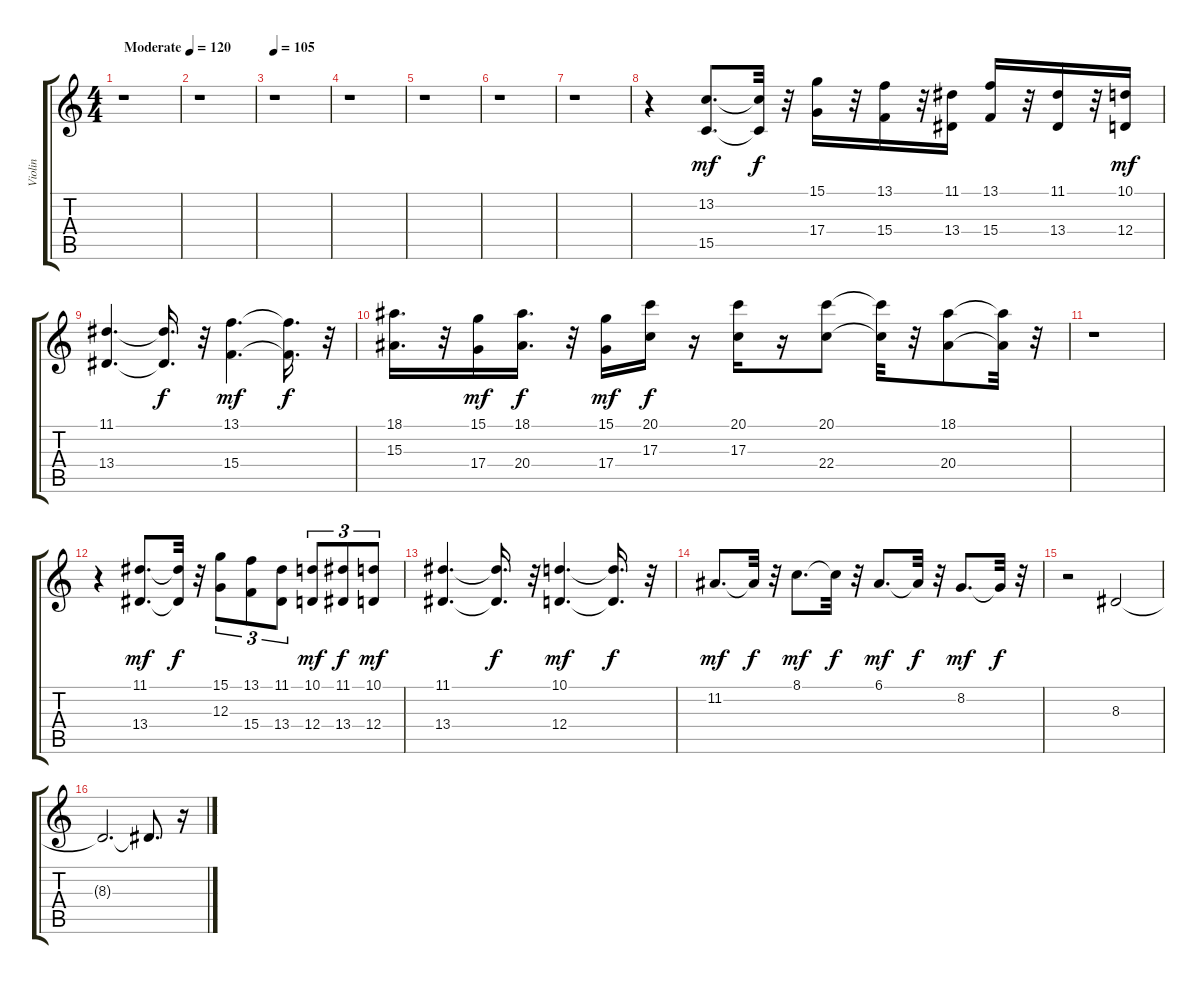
\track ("Violin" "Violin") {instrument violin}
\staff {score tabs}
\tuning (E4 B3 G3 D3 A2 E2) {hide}
\ts (4 4)
\tempo (120 "Moderate")
\clef g2
\ks c
r.1{dy mf instrument violin} |
r.1 |
\tempo 105
r.1 |
r.1 |
r.1 |
r.1 |
r.1 |
r.4 (13.2 15.5).8{d} (13.2{t} 15.5{t}).32{dy f} r.32 (15.1 17.4).16 r.32 (13.1 15.4).16 r.32 (11.1 13.4).16 (13.1 15.4).16 r.32 (11.1 13.4).16 r.32 (10.1 12.4).16{dy mf} |
(11.1 13.4).4{d instrument violin} (11.1{t} 13.4{t}).16{d dy f} r.32 (13.1 15.4).4{d dy mf} (13.1{t} 15.4{t}).16{d dy f} r.32 |
(18.1 15.3).16{d instrument violin} r.32 (15.1 17.4).16{dy mf} (18.1 20.4).16{d dy f} r.32 (15.1 17.4).16{dy mf} (20.1 17.3).16{dy f} r.16 (20.1 17.3).16 r.16 (20.1 22.4).8 (20.1{t} 22.4{t}).32 r.32 (18.1 20.4).8 (18.1{t} 20.4{t}).32 r.32 |
r.1 |
r.4 (11.1 13.4).8{d dy mf} (11.1{t} 13.4{t}).32{dy f} r.32 (15.1 12.3).8{tu (3 2)} (13.1 15.4).8{tu (3 2)} (11.1 13.4).8{tu (3 2)} (10.1 12.4).8{tu (3 2) dy mf} (11.1 13.4).8{tu (3 2) dy f} (10.1 12.4).8{tu (3 2) dy mf} |
(11.1 13.4).4{d instrument violin} (11.1{t} 13.4{t}).16{d dy f} r.32 (10.1 12.4).4{d dy mf} (10.1{t} 12.4{t}).16{d dy f} r.32 |
11.2.8{d dy mf instrument violin} 11.2{t}.32{dy f} r.32 8.1.8{d dy mf} 8.1{t}.32{dy f} r.32 6.1.8{d dy mf} 6.1{t}.32{dy f} r.32 8.2.8{d dy mf} 8.2{t}.32{dy f} r.32 |
r.2 8.3.2{instrument violin} |
8.3{t}.2{d} 8.3{t}.8{d} r.16
